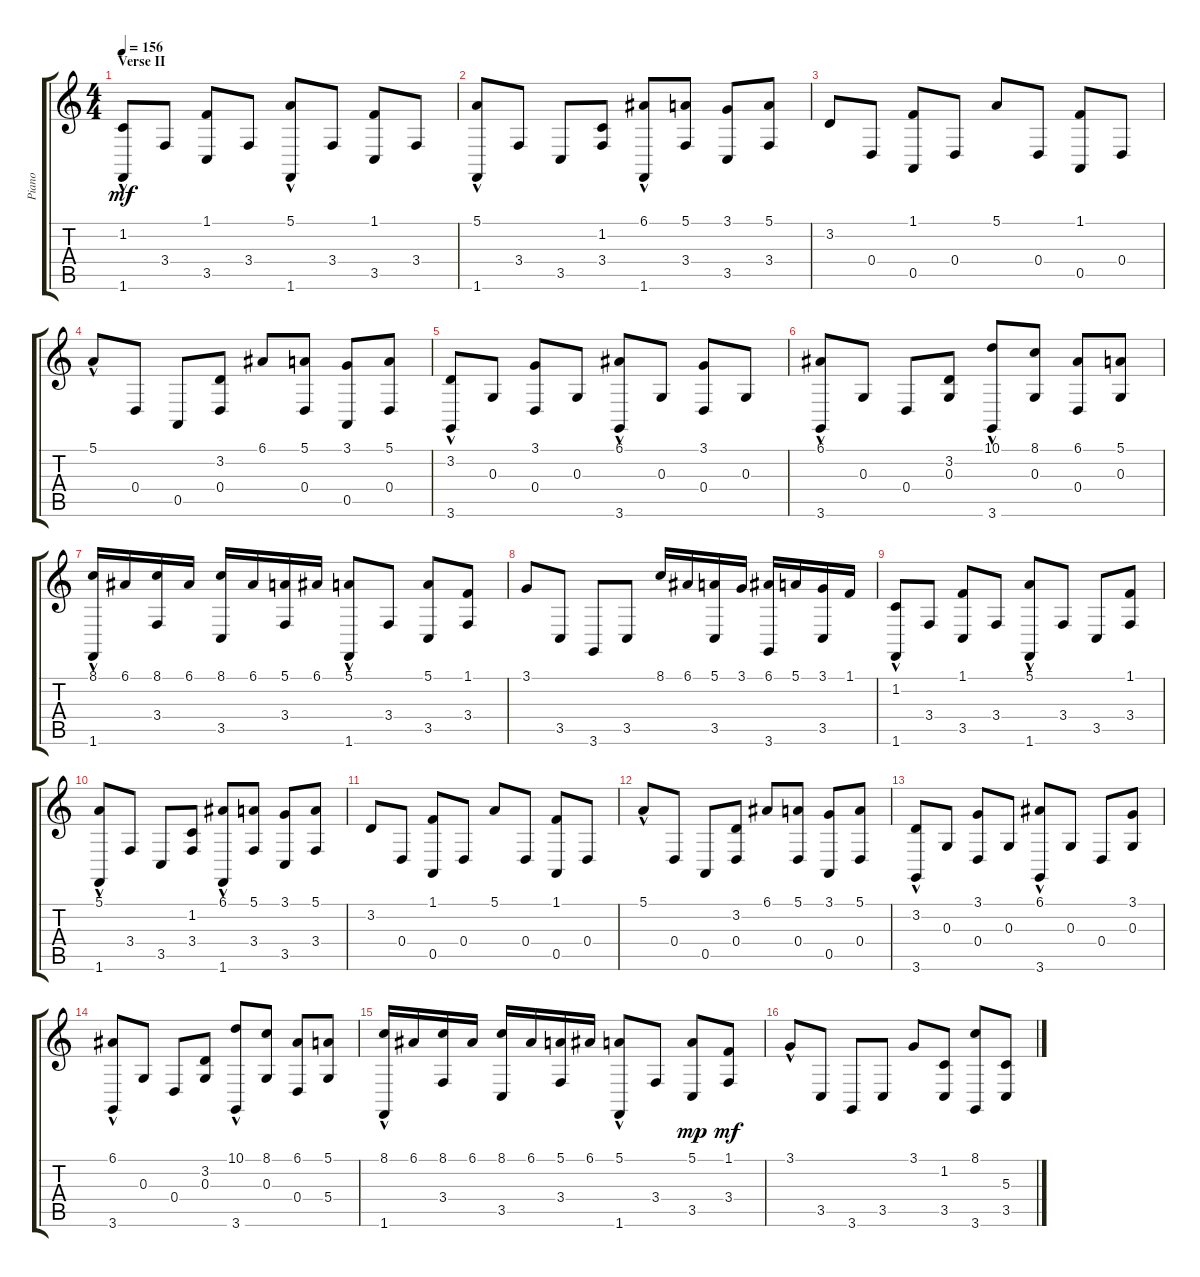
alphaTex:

\track ("Piano" "Piano") {instrument electricgrandpiano}
\staff {score tabs}
\tuning (E4 B3 G3 D3 A2 E2) {hide}
\ts (4 4)
\section ("" "Verse II")
\tempo 156
\clef g2
\ks c
(1.2 1.6{hac}).8{dy mf} 3.4.8 (1.1 3.5).8 3.4.8 (5.1 1.6{hac}).8 3.4.8 (1.1 3.5).8 3.4.8 |
(5.1{hac} 1.6{hac}).8 3.4.8 3.5.8 (1.2 3.4).8 (6.1 1.6{hac}).8 (5.1 3.4).8 (3.1 3.5).8 (5.1 3.4).8 |
3.2.8 0.4.8 (1.1 0.5).8 0.4.8 5.1.8 0.4.8 (1.1 0.5).8 0.4.8 |
5.1{hac}.8 0.4.8 0.5.8 (3.2 0.4).8 6.1.8 (5.1 0.4).8 (3.1 0.5).8 (5.1 0.4).8 |
(3.2 3.6{hac}).8 0.3.8 (3.1 0.4).8 0.3.8 (6.1 3.6{hac}).8 0.3.8 (3.1 0.4).8 0.3.8 |
(6.1{hac} 3.6{hac}).8 0.3.8 0.4.8 (3.2 0.3).8 (10.1 3.6{hac}).8 (8.1 0.3).8 (6.1 0.4).8 (5.1 0.3).8 |
(8.1 1.6{hac}).16 6.1.16 (8.1 3.4).16 6.1.16 (8.1 3.5).16 6.1.16 (5.1 3.4).16 6.1.16 (5.1 1.6{hac}).8 3.4.8 (5.1 3.5).8 (1.1 3.4).8 |
3.1.8 3.5.8 3.6.8 3.5.8 8.1.16 6.1.16 (5.1 3.5).16 3.1.16 (6.1 3.6).16 5.1.16 (3.1 3.5).16 1.1.16 |
(1.2 1.6{hac}).8 3.4.8 (1.1 3.5).8 3.4.8 (5.1 1.6{hac}).8 3.4.8 3.5.8 (1.1 3.4).8 |
(5.1{hac} 1.6{hac}).8 3.4.8 3.5.8 (1.2 3.4).8 (6.1 1.6{hac}).8 (5.1 3.4).8 (3.1 3.5).8 (5.1 3.4).8 |
3.2.8 0.4.8 (1.1 0.5).8 0.4.8 5.1.8 0.4.8 (1.1 0.5).8 0.4.8 |
5.1{hac}.8 0.4.8 0.5.8 (3.2 0.4).8 6.1.8 (5.1 0.4).8 (3.1 0.5).8 (5.1 0.4).8 |
(3.2 3.6{hac}).8 0.3.8 (3.1 0.4).8 0.3.8 (6.1 3.6{hac}).8 0.3.8 0.4.8 (3.1 0.3).8 |
(6.1{hac} 3.6{hac}).8 0.3.8 0.4.8 (3.2 0.3).8 (10.1 3.6{hac}).8 (8.1 0.3).8 (6.1 0.4).8 (5.1 5.4).8 |
(8.1 1.6{hac}).16 6.1.16 (8.1 3.4).16 6.1.16 (8.1 3.5).16 6.1.16 (5.1 3.4).16 6.1.16 (5.1 1.6{hac}).8 3.4.8 (5.1 3.5).8{dy mp} (1.1 3.4).8{dy mf} |
3.1{hac}.8 3.5.8 3.6.8 3.5.8 3.1.8 (1.2 3.5).8 (8.1 3.6).8 (5.3 3.5).8
